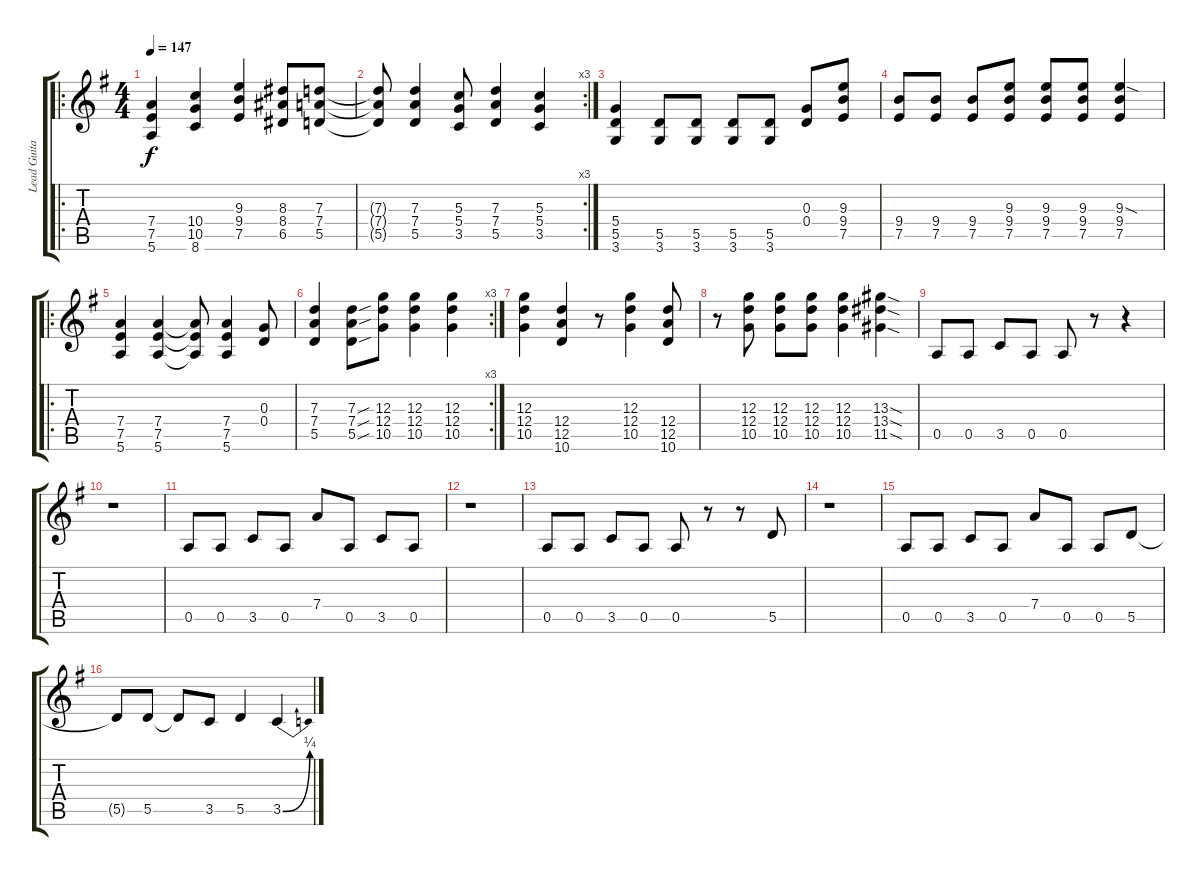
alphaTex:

\track ("Lead Guitar (Noodles)" "Lead Guita") {instrument distortionguitar}
\staff {score tabs}
\tuning (E4 B3 G3 D3 A2 E2) {hide}
\ro
\ts (4 4)
\tempo 147
\clef g2
\ks g
(7.4 7.5 5.6).4{dy f} (10.4 10.5 8.6).4 (9.3 9.4 7.5).4 (8.3 8.4 6.5).8 (7.3 7.4 5.5).8 |
\rc 3
(7.3{t} 7.4{t} 5.5{t}).8 (7.3 7.4 5.5).4 (5.3 5.4 3.5).8 (7.3 7.4 5.5).4 (5.3 5.4 3.5).4 |
(5.4 5.5 3.6).4 (5.5 3.6).8 (5.5 3.6).8 (5.5 3.6).8 (5.5 3.6).8 (0.3 0.4).8 (9.3 9.4 7.5).8 |
(9.4 7.5).8 (9.4 7.5).8 (9.4 7.5).8 (9.3 9.4 7.5).8 (9.3 9.4 7.5).8 (9.3 9.4 7.5).8 (9.3{sod} 9.4 7.5).4 |
\ro
(7.4 7.5 5.6).4 (7.4 7.5 5.6).4 (7.4{t} 7.5{t} 5.6{t}).8 (7.4 7.5 5.6).4 (0.3 0.4).8 |
\rc 3
(7.3 7.4 5.5).4 (7.3{sou} 7.4{sou} 5.5{sou}).8 (12.3 12.4 10.5).8 (12.3 12.4 10.5).4 (12.3 12.4 10.5).4 |
(12.3 12.4 10.5).4 (12.4 12.5 10.6).4 r.8 (12.3 12.4 10.5).4 (12.4 12.5 10.6).8 |
r.8 (12.3 12.4 10.5).8 (12.3 12.4 10.5).8 (12.3 12.4 10.5).8 (12.3 12.4 10.5).4 (13.3{sod} 13.4{sod} 11.5{sod}).4 |
0.5.8 0.5.8 3.5.8 0.5.8 0.5.8 r.8 r.4 |
r.1 |
0.5.8 0.5.8 3.5.8 0.5.8 7.4.8 0.5.8 3.5.8 0.5.8 |
r.1 |
0.5.8 0.5.8 3.5.8 0.5.8 0.5.8 r.8 r.8 5.5.8 |
r.1 |
0.5.8 0.5.8 3.5.8 0.5.8 7.4.8 0.5.8 0.5.8 5.5.8 |
5.5{t}.8 5.5.8 5.5{t}.8 3.5.8 5.5.4 3.5{be (bend 0 0 60 1)}.4
